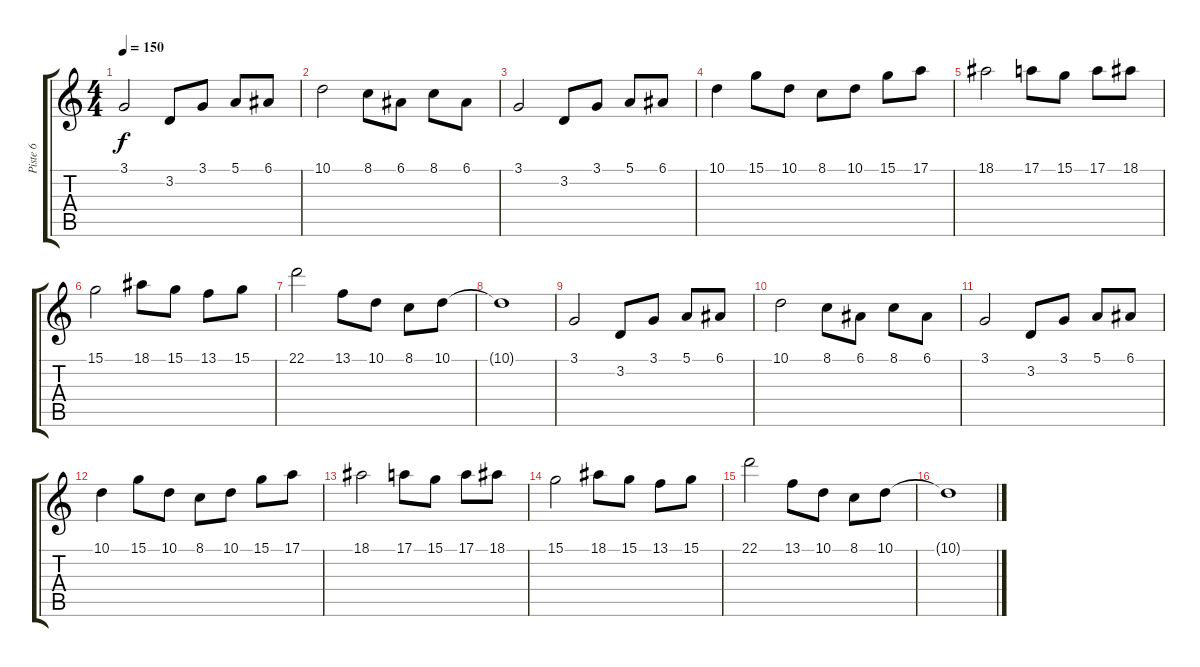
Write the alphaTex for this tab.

\track ("Piste 6" "Piste 6") {instrument vibraphone}
\staff {score tabs}
\tuning (E4 B3 G3 D3 A2 E2) {hide}
\ts (4 4)
\tempo 150
\clef g2
\ks c
3.1.2{dy f} 3.2.8 3.1.8 5.1.8 6.1.8 |
10.1.2 8.1.8 6.1.8 8.1.8 6.1.8 |
3.1.2 3.2.8 3.1.8 5.1.8 6.1.8 |
10.1.4 15.1.8 10.1.8 8.1.8 10.1.8 15.1.8 17.1.8 |
18.1.2 17.1.8 15.1.8 17.1.8 18.1.8 |
15.1.2 18.1.8 15.1.8 13.1.8 15.1.8 |
22.1.2 13.1.8 10.1.8 8.1.8 10.1.8 |
10.1{t}.1 |
3.1.2 3.2.8 3.1.8 5.1.8 6.1.8 |
10.1.2 8.1.8 6.1.8 8.1.8 6.1.8 |
3.1.2 3.2.8 3.1.8 5.1.8 6.1.8 |
10.1.4 15.1.8 10.1.8 8.1.8 10.1.8 15.1.8 17.1.8 |
18.1.2 17.1.8 15.1.8 17.1.8 18.1.8 |
15.1.2 18.1.8 15.1.8 13.1.8 15.1.8 |
22.1.2 13.1.8 10.1.8 8.1.8 10.1.8 |
10.1{t}.1
